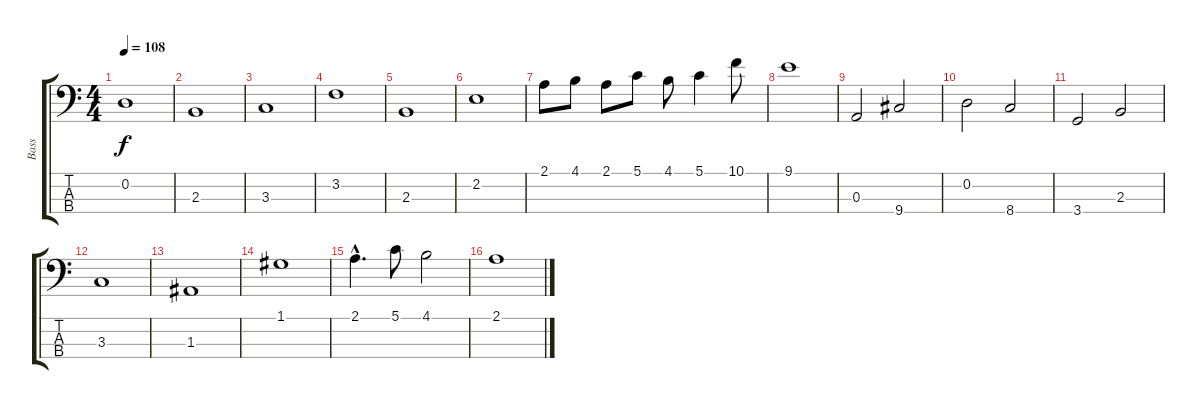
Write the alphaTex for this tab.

\track ("Bass" "Bass") {instrument electricbassfinger}
\staff {score tabs}
\tuning (G2 D2 A1 E1) {hide}
\ts (4 4)
\tempo 108
\clef f4
\ks c
0.2.1{dy f} |
2.3.1 |
3.3.1 |
3.2.1 |
2.3.1 |
2.2.1 |
2.1.8 4.1.8 2.1.8 5.1.8 4.1.8 5.1.4 10.1.8 |
9.1.1 |
0.3.2 9.4.2 |
0.2.2 8.4.2 |
3.4.2 2.3.2 |
3.3.1 |
1.3.1 |
1.1.1 |
2.1{hac}.4{d} 5.1.8 4.1.2 |
2.1.1
